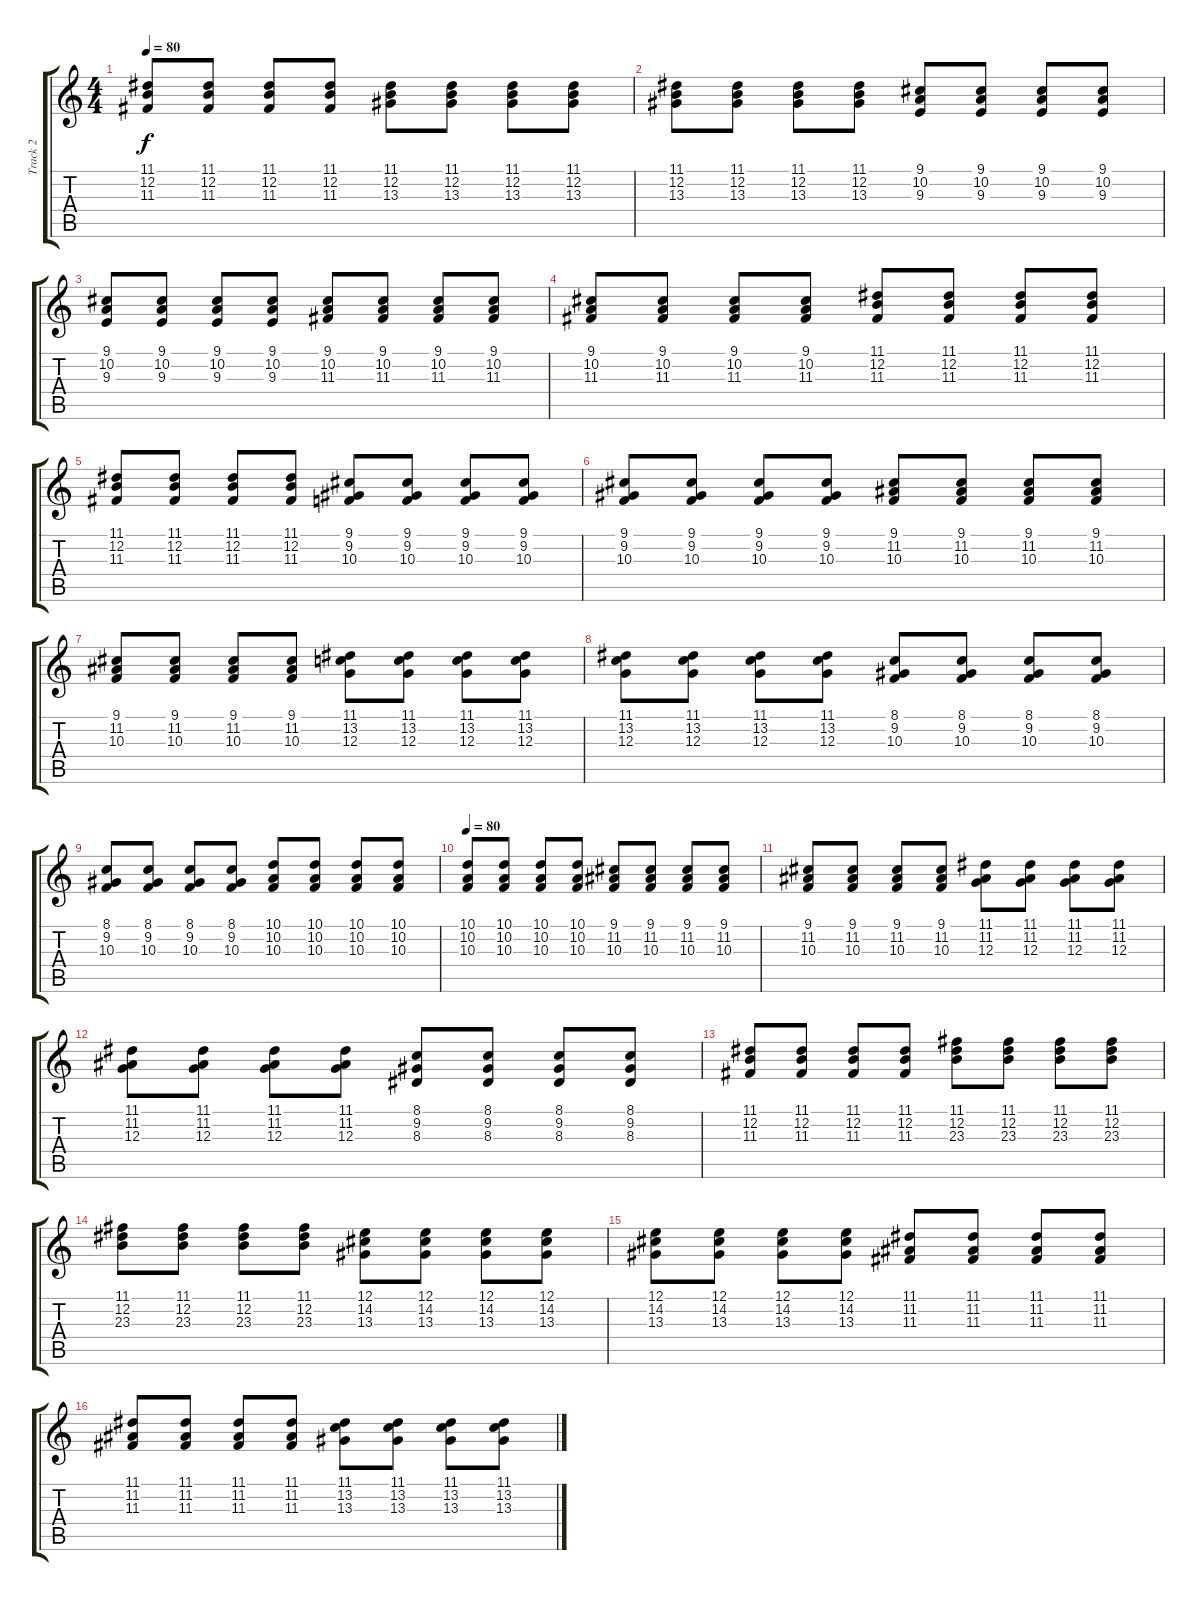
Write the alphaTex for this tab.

\track ("Track 2" "Track 2") {instrument brightacousticpiano}
\staff {score tabs}
\tuning (E4 B3 G3 D3 A2 E2) {hide}
\ts (4 4)
\tempo 80
\clef g2
\ks c
(11.1 12.2 11.3).8{dy f} (11.1 12.2 11.3).8 (11.1 12.2 11.3).8 (11.1 12.2 11.3).8 (11.1 12.2 13.3).8 (11.1 12.2 13.3).8 (11.1 12.2 13.3).8 (11.1 12.2 13.3).8 |
(11.1 12.2 13.3).8 (11.1 12.2 13.3).8 (11.1 12.2 13.3).8 (11.1 12.2 13.3).8 (9.1 10.2 9.3).8 (9.1 10.2 9.3).8 (9.1 10.2 9.3).8 (9.1 10.2 9.3).8 |
(9.1 10.2 9.3).8 (9.1 10.2 9.3).8 (9.1 10.2 9.3).8 (9.1 10.2 9.3).8 (9.1 10.2 11.3).8 (9.1 10.2 11.3).8 (9.1 10.2 11.3).8 (9.1 10.2 11.3).8 |
(9.1 10.2 11.3).8 (9.1 10.2 11.3).8 (9.1 10.2 11.3).8 (9.1 10.2 11.3).8 (11.1 12.2 11.3).8 (11.1 12.2 11.3).8 (11.1 12.2 11.3).8 (11.1 12.2 11.3).8 |
(11.1 12.2 11.3).8 (11.1 12.2 11.3).8 (11.1 12.2 11.3).8 (11.1 12.2 11.3).8 (9.1 9.2 10.3).8 (9.1 9.2 10.3).8 (9.1 9.2 10.3).8 (9.1 9.2 10.3).8 |
(9.1 9.2 10.3).8 (9.1 9.2 10.3).8 (9.1 9.2 10.3).8 (9.1 9.2 10.3).8 (9.1 11.2 10.3).8 (9.1 11.2 10.3).8 (9.1 11.2 10.3).8 (9.1 11.2 10.3).8 |
(9.1 11.2 10.3).8 (9.1 11.2 10.3).8 (9.1 11.2 10.3).8 (9.1 11.2 10.3).8 (11.1 13.2 12.3).8 (11.1 13.2 12.3).8 (11.1 13.2 12.3).8 (11.1 13.2 12.3).8 |
(11.1 13.2 12.3).8 (11.1 13.2 12.3).8 (11.1 13.2 12.3).8 (11.1 13.2 12.3).8 (8.1 9.2 10.3).8 (8.1 9.2 10.3).8 (8.1 9.2 10.3).8 (8.1 9.2 10.3).8 |
(8.1 9.2 10.3).8 (8.1 9.2 10.3).8 (8.1 9.2 10.3).8 (8.1 9.2 10.3).8 (10.1 10.2 10.3).8 (10.1 10.2 10.3).8 (10.1 10.2 10.3).8 (10.1 10.2 10.3).8 |
\tempo 80
(10.1 10.2 10.3).8 (10.1 10.2 10.3).8 (10.1 10.2 10.3).8 (10.1 10.2 10.3).8 (9.1 11.2 10.3).8 (9.1 11.2 10.3).8 (9.1 11.2 10.3).8 (9.1 11.2 10.3).8 |
(9.1 11.2 10.3).8 (9.1 11.2 10.3).8 (9.1 11.2 10.3).8 (9.1 11.2 10.3).8 (11.1 11.2 12.3).8 (11.1 11.2 12.3).8 (11.1 11.2 12.3).8 (11.1 11.2 12.3).8 |
(11.1 11.2 12.3).8 (11.1 11.2 12.3).8 (11.1 11.2 12.3).8 (11.1 11.2 12.3).8 (8.1 9.2 8.3).8 (8.1 9.2 8.3).8 (8.1 9.2 8.3).8 (8.1 9.2 8.3).8 |
(11.1 12.2 11.3).8 (11.1 12.2 11.3).8 (11.1 12.2 11.3).8 (11.1 12.2 11.3).8 (11.1 12.2 23.3).8 (11.1 12.2 23.3).8 (11.1 12.2 23.3).8 (11.1 12.2 23.3).8 |
(11.1 12.2 23.3).8 (11.1 12.2 23.3).8 (11.1 12.2 23.3).8 (11.1 12.2 23.3).8 (12.1 14.2 13.3).8 (12.1 14.2 13.3).8 (12.1 14.2 13.3).8 (12.1 14.2 13.3).8 |
(12.1 14.2 13.3).8 (12.1 14.2 13.3).8 (12.1 14.2 13.3).8 (12.1 14.2 13.3).8 (11.1 11.2 11.3).8 (11.1 11.2 11.3).8 (11.1 11.2 11.3).8 (11.1 11.2 11.3).8 |
(11.1 11.2 11.3).8 (11.1 11.2 11.3).8 (11.1 11.2 11.3).8 (11.1 11.2 11.3).8 (11.1 13.2 13.3).8 (11.1 13.2 13.3).8 (11.1 13.2 13.3).8 (11.1 13.2 13.3).8
